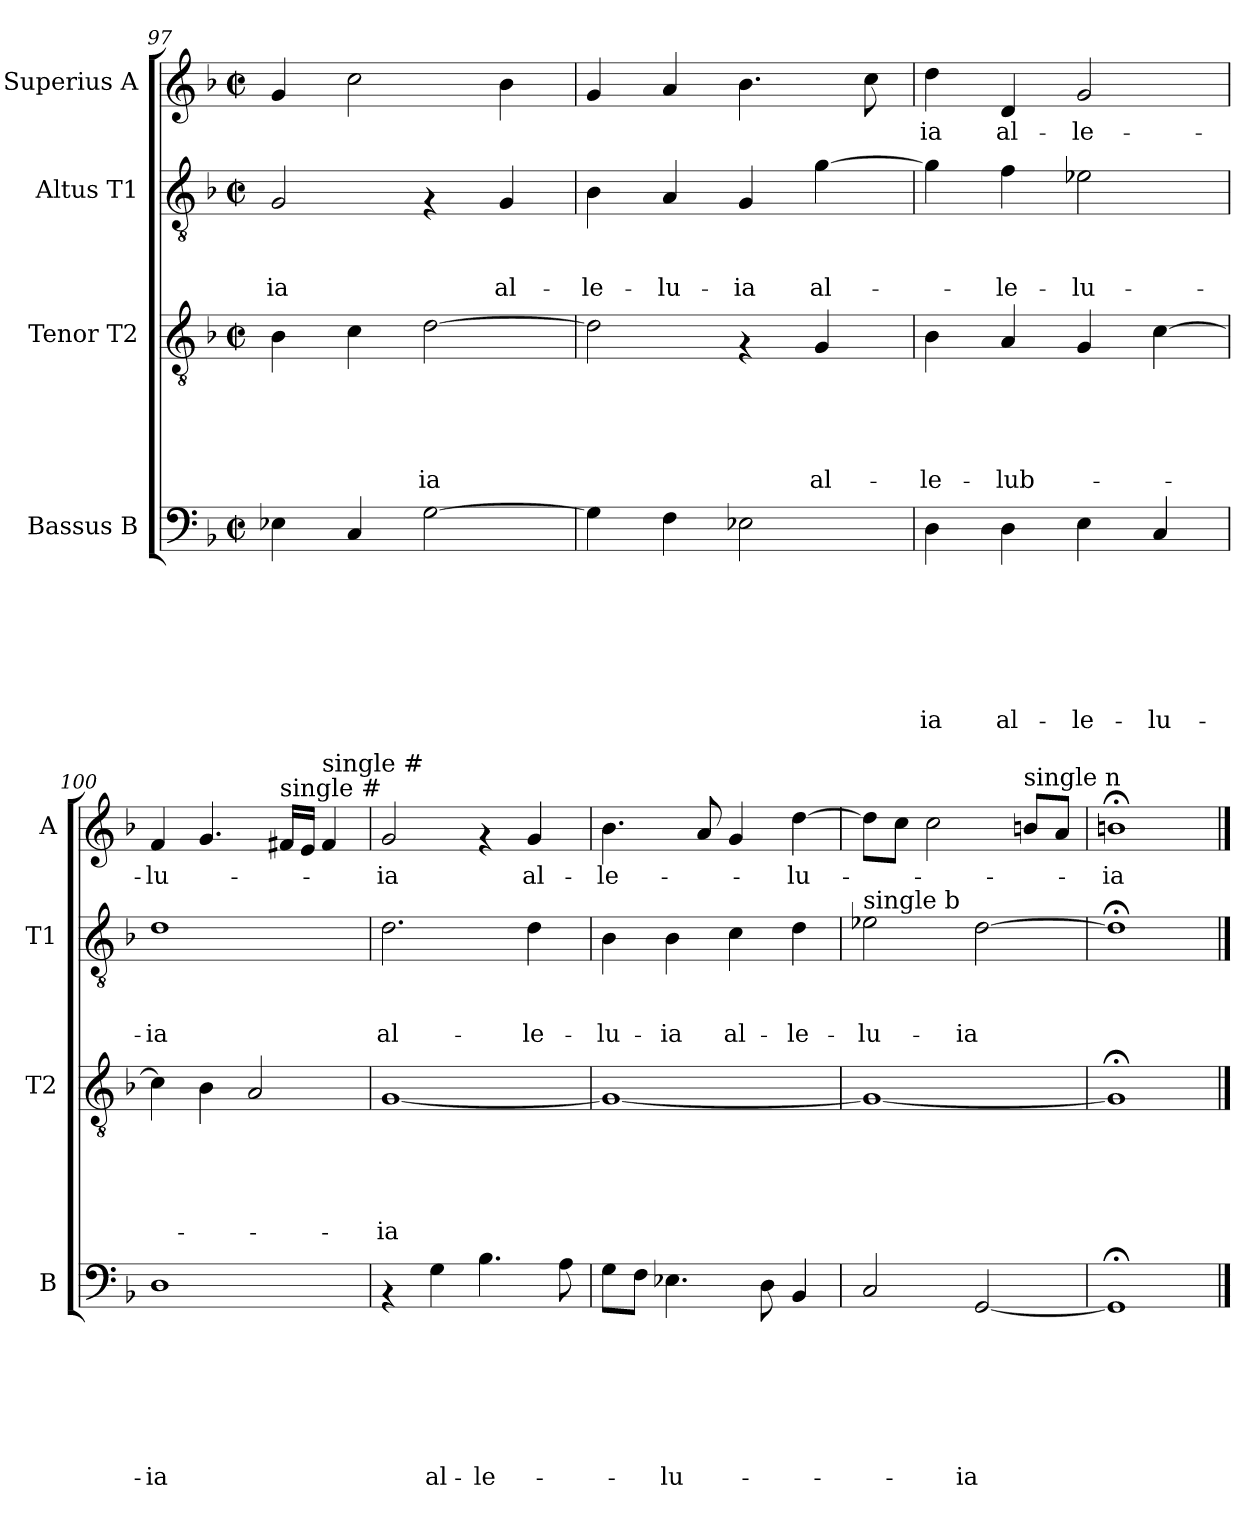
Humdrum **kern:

**kern	**text	**text	**text	**text	**text	**text	**text	**kern	**text	**text	**text	**text	**text	**kern	**text	**text	**text	**kern	**text
*part4	*part4	*part4	*part4	*part4	*part4	*part4	*part4	*part3	*part3	*part3	*part3	*part3	*part3	*part2	*part2	*part2	*part2	*part1	*part1
*staff4	*staff4	*staff4	*staff4	*staff4	*staff4	*staff4	*staff4	*staff3	*staff3	*staff3	*staff3	*staff3	*staff3	*staff2	*staff2	*staff2	*staff2	*staff1	*staff1
*I"Bassus B	*	*	*	*	*	*	*	*I"Tenor T2	*	*	*	*	*	*I"Altus T1	*	*	*	*I"Superius A	*
*I'B	*	*	*	*	*	*	*	*I'T2	*	*	*	*	*	*I'T1	*	*	*	*I'A	*
!!LO:PB:g=z
*clefF4	*	*	*	*	*	*	*	*clefGv2	*	*	*	*	*	*clefGv2	*	*	*	*clefG2	*
*k[b-]	*	*	*	*	*	*	*	*k[b-]	*	*	*	*	*	*k[b-]	*	*	*	*k[b-]	*
*F:	*	*	*	*	*	*	*	*F:	*	*	*	*	*	*F:	*	*	*	*F:	*
*M2/2	*	*	*	*	*	*	*	*M2/2	*	*	*	*	*	*M2/2	*	*	*	*M2/2	*
*met(c|)	*	*	*	*	*	*	*	*met(c|)	*	*	*	*	*	*met(c|)	*	*	*	*met(c|)	*
=97	=97	=97	=97	=97	=97	=97	=97	=97	=97	=97	=97	=97	=97	=97	=97	=97	=97	=97	=97
!	!	!	!	!	!	!	!	!	!	!	!	!	!	!	!	!	!LO:LY:b	!	!
4E-X\	.	.	.	.	.	.	.	4B-\	.	.	.	.	.	2G/	.	.	-ia	4g/	.
4C/	.	.	.	.	.	.	.	4c\	.	.	.	.	.	.	.	.	.	2cc\	.
!	!	!	!	!	!	!	!	!	!	!	!	!	!LO:LY:b	!	!	!	!	!	!
[>2G\	.	.	.	.	.	.	.	[>2d\	.	.	.	.	-ia	4rF	.	.	.	.	.
!	!	!	!	!	!	!	!	!	!	!	!	!	!	!	!	!	!LO:LY:b	!	!
.	.	.	.	.	.	.	.	.	.	.	.	.	.	4G/	.	.	al-	4b-\	.
=98	=98	=98	=98	=98	=98	=98	=98	=98	=98	=98	=98	=98	=98	=98	=98	=98	=98	=98	=98
!	!	!	!	!	!	!	!	!	!	!	!	!	!	!	!	!	!LO:LY:b	!	!
4G\]	.	.	.	.	.	.	.	2d\]	.	.	.	.	.	4B-\	.	.	-le-	4g/	.
!	!	!	!	!	!	!	!	!	!	!	!	!	!	!	!	!	!LO:LY:b	!	!
4F\	.	.	.	.	.	.	.	.	.	.	.	.	.	4A/	.	.	-lu-	4a/	.
!	!	!	!	!	!	!	!	!	!	!	!	!	!	!	!	!	!LO:LY:b	!	!
2E-X\	.	.	.	.	.	.	.	4rF	.	.	.	.	.	4G/	.	.	-ia	4.b-\	.
!	!	!	!	!	!	!	!	!	!	!	!	!	!LO:LY:b	!	!	!	!LO:LY:b	!	!
.	.	.	.	.	.	.	.	4G/	.	.	.	.	al-	[>4g\	.	.	al-	.	.
.	.	.	.	.	.	.	.	.	.	.	.	.	.	.	.	.	.	8cc\	.
=99	=99	=99	=99	=99	=99	=99	=99	=99	=99	=99	=99	=99	=99	=99	=99	=99	=99	=99	=99
!	!	!	!	!	!	!	!LO:LY:b	!	!	!	!	!	!LO:LY:b	!	!	!	!	!	!LO:LY:b
4D\	.	.	.	.	.	.	-ia	4B-\	.	.	.	.	-le-	4g\]	.	.	.	4dd\	-ia
!	!	!	!	!	!	!	!LO:LY:b	!	!	!	!	!	!LO:LY:b	!	!	!	!LO:LY:b	!	!LO:LY:b
4D\	.	.	.	.	.	.	al-	4A/	.	.	.	.	-lub-	4f\	.	.	-le-	4d/	al-
!	!	!	!	!	!	!	!LO:LY:b	!	!	!	!	!	!	!	!	!	!LO:LY:b	!	!LO:LY:b
4E\	.	.	.	.	.	.	-le-	4G/	.	.	.	.	.	2e-X\	.	.	-lu-	2g/	-le-
!	!	!	!	!	!	!	!LO:LY:b	!	!	!	!	!	!	!	!	!	!	!	!
4C/	.	.	.	.	.	.	-lu-	[>4c\	.	.	.	.	.	.	.	.	.	.	.
=100	=100	=100	=100	=100	=100	=100	=100	=100	=100	=100	=100	=100	=100	=100	=100	=100	=100	=100	=100
!	!	!	!	!	!	!	!LO:LY:b	!	!	!	!	!	!	!	!	!	!LO:LY:b	!	!LO:LY:b
1D	.	.	.	.	.	.	-ia	4c\]	.	.	.	.	.	1d	.	.	-ia	4f/	-lu-
.	.	.	.	.	.	.	.	4B-\	.	.	.	.	.	.	.	.	.	4.g/	.
.	.	.	.	.	.	.	.	2A/	.	.	.	.	.	.	.	.	.	.	.
!	!	!	!	!	!	!	!	!	!	!	!	!	!	!	!	!	!	!LO:TX:a:t=single #	!
.	.	.	.	.	.	.	.	.	.	.	.	.	.	.	.	.	.	16f#/LL	.
.	.	.	.	.	.	.	.	.	.	.	.	.	.	.	.	.	.	16e/JJ	.
!	!	!	!	!	!	!	!	!	!	!	!	!	!	!	!	!	!	!LO:TX:a:t=single #	!
.	.	.	.	.	.	.	.	.	.	.	.	.	.	.	.	.	.	4f#/	.
=101	=101	=101	=101	=101	=101	=101	=101	=101	=101	=101	=101	=101	=101	=101	=101	=101	=101	=101	=101
!	!	!	!	!	!	!	!	!	!	!	!	!	!LO:LY:b	!	!	!	!LO:LY:b	!	!LO:LY:b
4rAA	.	.	.	.	.	.	.	[<1G	.	.	.	.	-ia	2.d\	.	.	al-	2g/	-ia
!	!	!	!	!	!	!	!LO:LY:b	!	!	!	!	!	!	!	!	!	!	!	!
4G\	.	.	.	.	.	.	al-	.	.	.	.	.	.	.	.	.	.	.	.
!	!	!	!	!	!	!	!LO:LY:b	!	!	!	!	!	!	!	!	!	!	!	!
4.B-\	.	.	.	.	.	.	-le-	.	.	.	.	.	.	.	.	.	.	4rf	.
!	!	!	!	!	!	!	!	!	!	!	!	!	!	!	!	!	!LO:LY:b	!	!LO:LY:b
.	.	.	.	.	.	.	.	.	.	.	.	.	.	4d\	.	.	-le-	4g/	al-
8A\	.	.	.	.	.	.	.	.	.	.	.	.	.	.	.	.	.	.	.
=102	=102	=102	=102	=102	=102	=102	=102	=102	=102	=102	=102	=102	=102	=102	=102	=102	=102	=102	=102
!	!	!	!	!	!	!	!	!	!	!	!	!	!	!	!	!	!LO:LY:b	!	!LO:LY:b
8G\L	.	.	.	.	.	.	.	1G_	.	.	.	.	.	4B-\	.	.	-lu-	4.b-\	-le-
8F\J	.	.	.	.	.	.	.	.	.	.	.	.	.	.	.	.	.	.	.
!	!	!	!	!	!	!	!LO:LY:b	!	!	!	!	!	!	!	!	!	!LO:LY:b	!	!
4.E-X\	.	.	.	.	.	.	-lu-	.	.	.	.	.	.	4B-\	.	.	-ia	.	.
.	.	.	.	.	.	.	.	.	.	.	.	.	.	.	.	.	.	8a/	.
!	!	!	!	!	!	!	!	!	!	!	!	!	!	!	!	!	!LO:LY:b	!	!
.	.	.	.	.	.	.	.	.	.	.	.	.	.	4c\	.	.	al-	4g/	.
8D\	.	.	.	.	.	.	.	.	.	.	.	.	.	.	.	.	.	.	.
!	!	!	!	!	!	!	!	!	!	!	!	!	!	!	!	!	!LO:LY:b	!	!LO:LY:b
4BB-/	.	.	.	.	.	.	.	.	.	.	.	.	.	4d\	.	.	-le-	[>4dd\	-lu-
=103	=103	=103	=103	=103	=103	=103	=103	=103	=103	=103	=103	=103	=103	=103	=103	=103	=103	=103	=103
!	!	!	!	!	!	!	!	!	!	!	!	!	!	!LO:TX:a:t=single b	!	!	!	!	!
!	!	!	!	!	!	!	!	!	!	!	!	!	!	!	!	!	!LO:LY:b	!	!
2C/	.	.	.	.	.	.	.	1G_	.	.	.	.	.	2e-\	.	.	-lu-	8dd\L]	.
.	.	.	.	.	.	.	.	.	.	.	.	.	.	.	.	.	.	8cc\J	.
.	.	.	.	.	.	.	.	.	.	.	.	.	.	.	.	.	.	2cc\	.
!	!	!	!	!	!	!	!LO:LY:b	!	!	!	!	!	!	!	!	!	!LO:LY:b	!	!
[<2GG/	.	.	.	.	.	.	-ia	.	.	.	.	.	.	[>2d\	.	.	-ia	.	.
!	!	!	!	!	!	!	!	!	!	!	!	!	!	!	!	!	!	!LO:TX:a:t=single n	!
.	.	.	.	.	.	.	.	.	.	.	.	.	.	.	.	.	.	8b/L	.
.	.	.	.	.	.	.	.	.	.	.	.	.	.	.	.	.	.	8a/J	.
=104	=104	=104	=104	=104	=104	=104	=104	=104	=104	=104	=104	=104	=104	=104	=104	=104	=104	=104	=104
!	!	!	!	!	!	!	!	!	!	!	!	!	!	!	!	!	!	!	!LO:LY:b
1GG;]	.	.	.	.	.	.	.	1G;]	.	.	.	.	.	1d;<]	.	.	.	1bn;<	-ia
==	==	==	==	==	==	==	==	==	==	==	==	==	==	==	==	==	==	==	==
*-	*-	*-	*-	*-	*-	*-	*-	*-	*-	*-	*-	*-	*-	*-	*-	*-	*-	*-	*-
